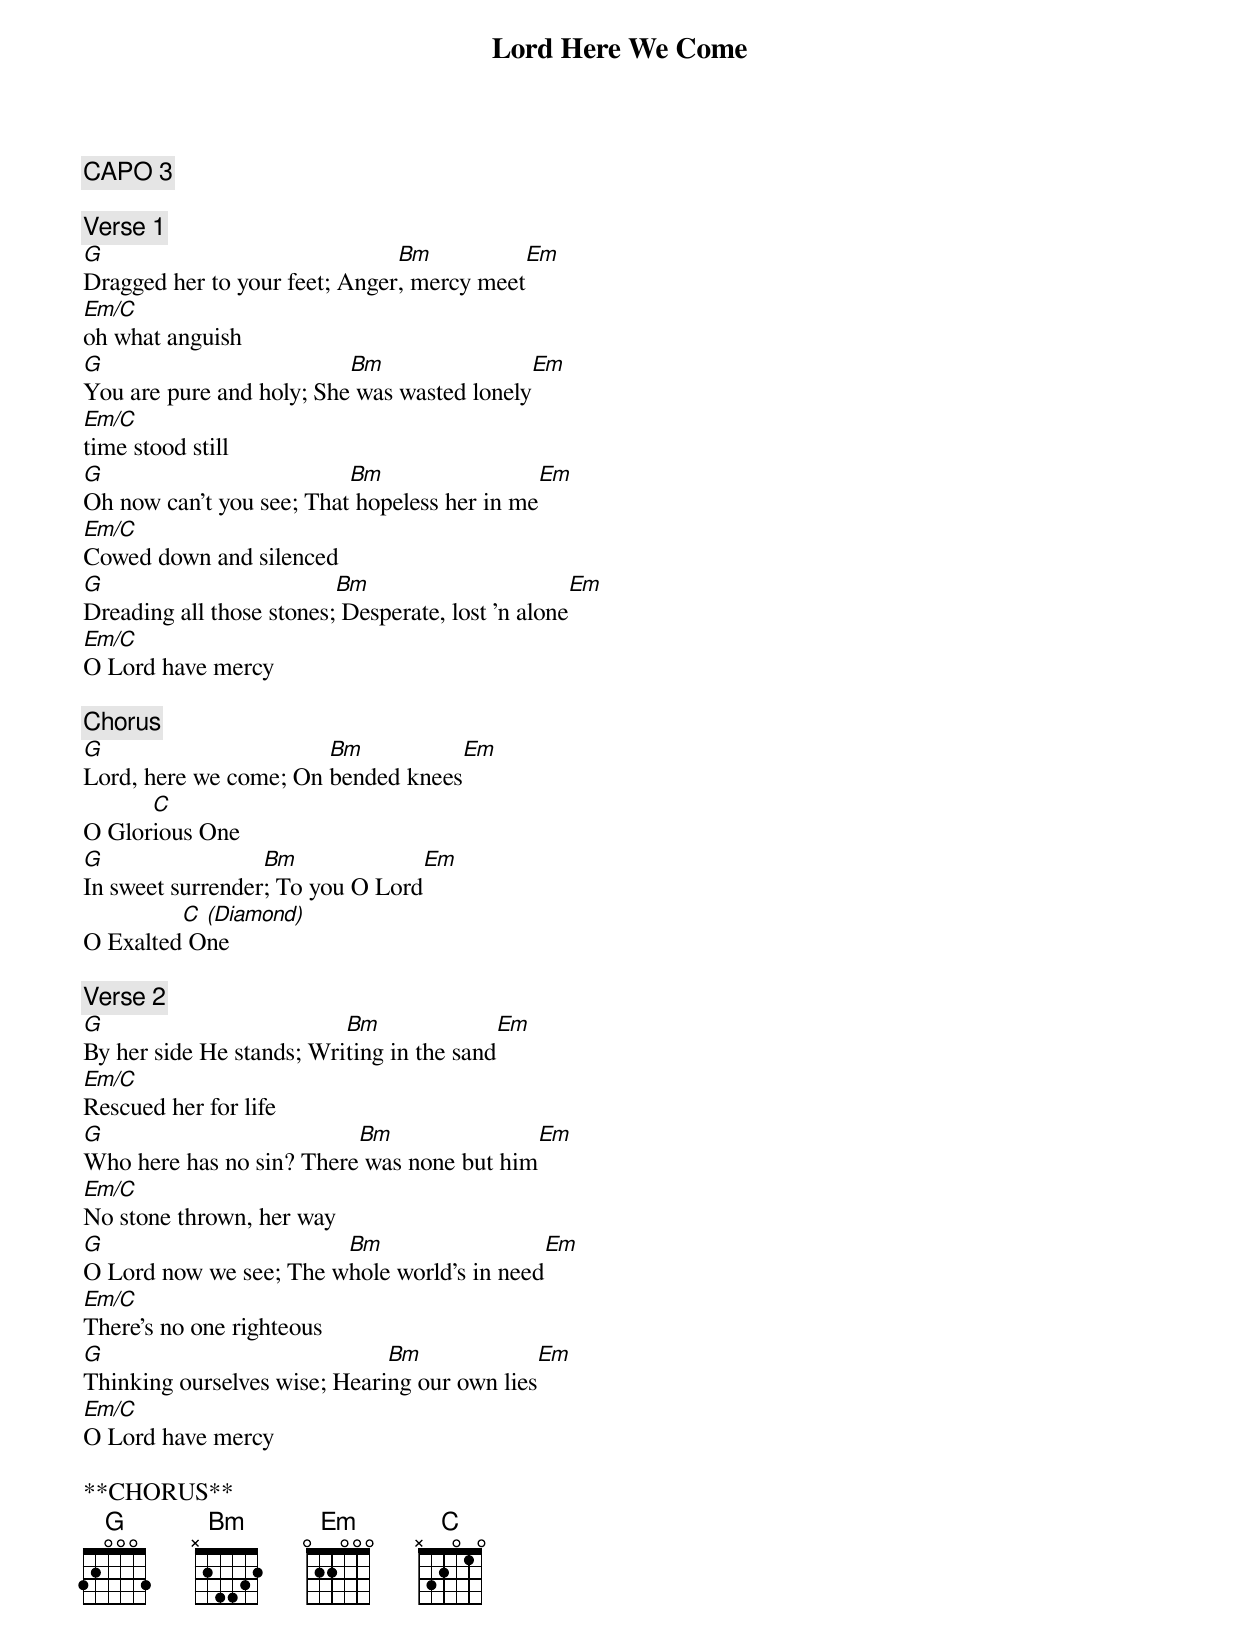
Lord Here We Come

CAPO 3

[Verse 1]
G                              Bm                         Em
Dragged her to your feet; Anger, mercy meet
Em/C
oh what anguish
G                         Bm                               Em
You are pure and holy; She was wasted lonely
Em/C
time stood still
G                         Bm                                    Em
Oh now can't you see; That hopeless her in me
Em/C
Cowed down and silenced
G                         Bm                                       Em
Dreading all those stones; Desperate, lost 'n alone
Em/C
O Lord have mercy

[Chorus]
G                      Bm                       Em
Lord, here we come; On bended knees
      C
O Glorious One
G                 Bm                       Em
In sweet surrender; To you O Lord
         C (Diamond)
O Exalted One

[Verse 2]
G                         Bm                           Em
By her side He stands; Writing in the sand
Em/C
Rescued her for life
G                         Bm                                Em
Who here has no sin? There was none but him
Em/C
No stone thrown, her way
G                       Bm                                     Em
O Lord now we see; The whole world's in need
Em/C
There's no one righteous
G                             Bm                                 Em
Thinking ourselves wise; Hearing our own lies
Em/C
O Lord have mercy

**CHORUS**
